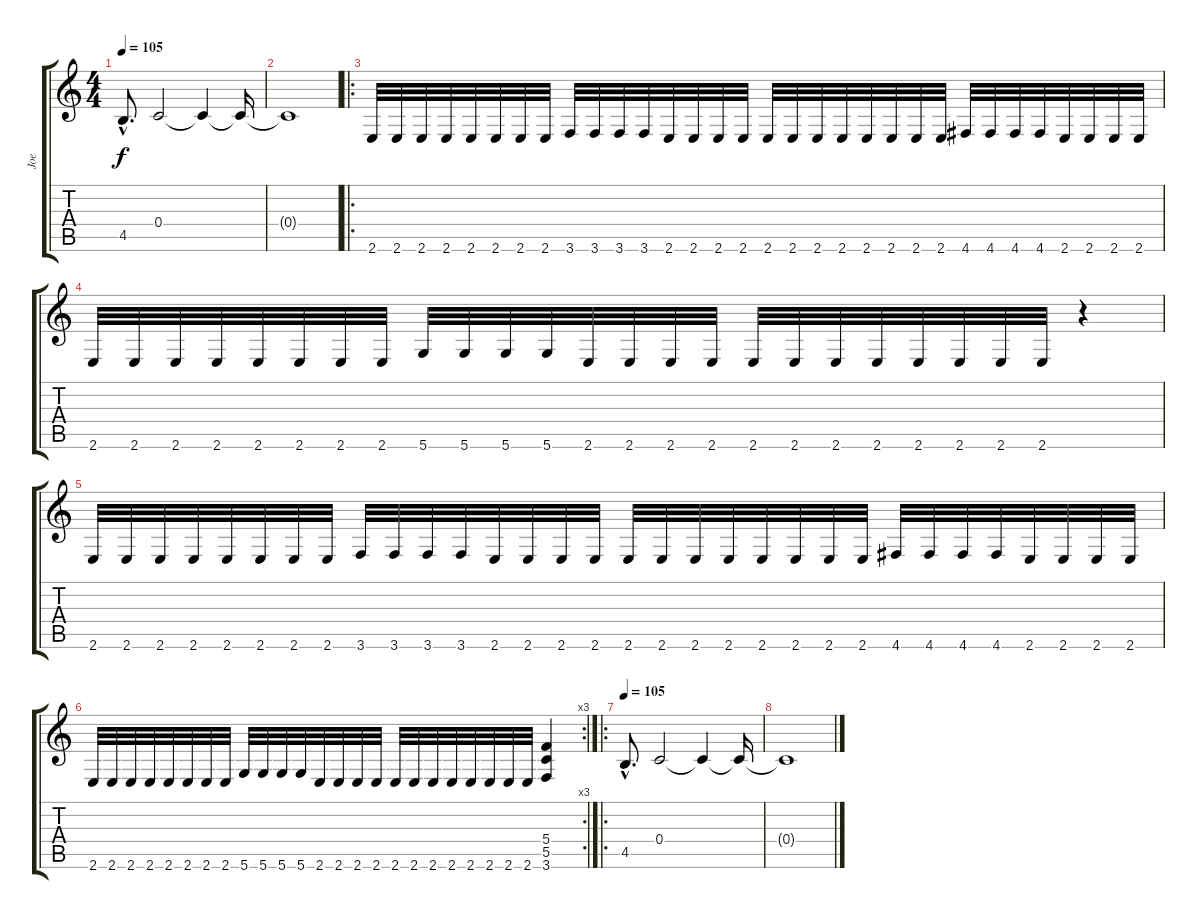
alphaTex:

\track ("Joe" "Joe") {instrument overdrivenguitar}
\staff {score tabs}
\tuning (D4 A3 F3 C3 G2 D2) {hide}
\ts (4 4)
\tempo 105
\clef g2
\ks c
4.5{hac}.8{d dy f} 0.4.2 0.4{t}.4 0.4{t}.16 |
0.4{t}.1 |
\ro
2.6.32{volume 13 balance 0} 2.6.32 2.6.32 2.6.32 2.6.32 2.6.32 2.6.32 2.6.32 3.6.32 3.6.32 3.6.32 3.6.32 2.6.32 2.6.32 2.6.32 2.6.32 2.6.32 2.6.32 2.6.32 2.6.32 2.6.32 2.6.32 2.6.32 2.6.32 4.6.32 4.6.32 4.6.32 4.6.32 2.6.32 2.6.32 2.6.32 2.6.32 |
2.6.32 2.6.32 2.6.32 2.6.32 2.6.32 2.6.32 2.6.32 2.6.32 5.6.32 5.6.32 5.6.32 5.6.32 2.6.32 2.6.32 2.6.32 2.6.32 2.6.32 2.6.32 2.6.32 2.6.32 2.6.32 2.6.32 2.6.32 2.6.32 r.4 |
2.6.32 2.6.32 2.6.32 2.6.32 2.6.32 2.6.32 2.6.32 2.6.32 3.6.32 3.6.32 3.6.32 3.6.32 2.6.32 2.6.32 2.6.32 2.6.32 2.6.32 2.6.32 2.6.32 2.6.32 2.6.32 2.6.32 2.6.32 2.6.32 4.6.32 4.6.32 4.6.32 4.6.32 2.6.32 2.6.32 2.6.32 2.6.32 |
\rc 3
2.6.32 2.6.32 2.6.32 2.6.32 2.6.32 2.6.32 2.6.32 2.6.32 5.6.32 5.6.32 5.6.32 5.6.32 2.6.32 2.6.32 2.6.32 2.6.32 2.6.32 2.6.32 2.6.32 2.6.32 2.6.32 2.6.32 2.6.32 2.6.32 (5.4 5.5 3.6).4 |
\ro
\tempo 105
4.5{hac}.8{d balance 8} 0.4.2 0.4{t}.4 0.4{t}.16 |
0.4{t}.1
